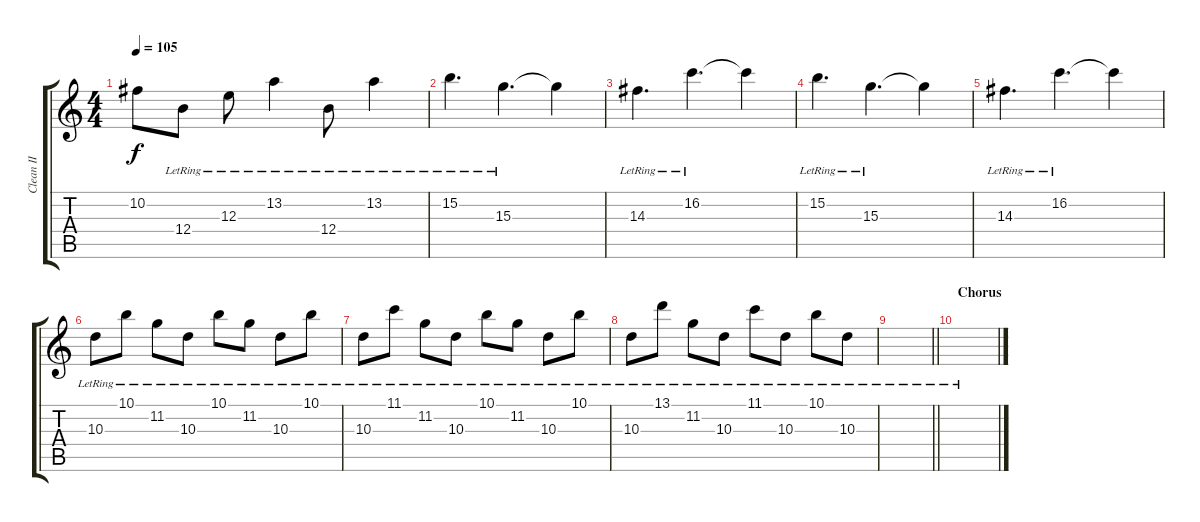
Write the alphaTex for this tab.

\track ("Clean II" "Clean II") {instrument electricguitarclean}
\staff {score tabs}
\tuning (Db4 Ab3 E3 B2 Gb2 B1) {hide}
\ts (4 4)
\tempo 105
\clef g2
\ks c
10.2{t}.8{dy f} 12.4{lr}.8 12.3{lr}.8 13.2{lr}.4 12.4{lr}.8 13.2{lr}.4 |
15.2{lr}.4{d} 15.3{lr}.4{d} 15.3{t}.4 |
14.3{lr}.4{d} 16.2{lr}.4{d} 16.2{t}.4 |
15.2{lr}.4{d} 15.3{lr}.4{d} 15.3{t}.4 |
14.3{lr}.4{d} 16.2{lr}.4{d} 16.2{t}.4 |
10.3{lr}.8 10.1{lr}.8 11.2{lr}.8 10.3{lr}.8 10.1{lr}.8 11.2{lr}.8 10.3{lr}.8 10.1{lr}.8 |
10.3{lr}.8 11.1{lr}.8 11.2{lr}.8 10.3{lr}.8 10.1{lr}.8 11.2{lr}.8 10.3{lr}.8 10.1{lr}.8 |
10.3{lr}.8 13.1{lr}.8 11.2{lr}.8 10.3{lr}.8 11.1{lr}.8 10.3{lr}.8 10.1{lr}.8 10.3{lr}.8 |
\barLineRight lightlight
|
\section ("" "Chorus")
